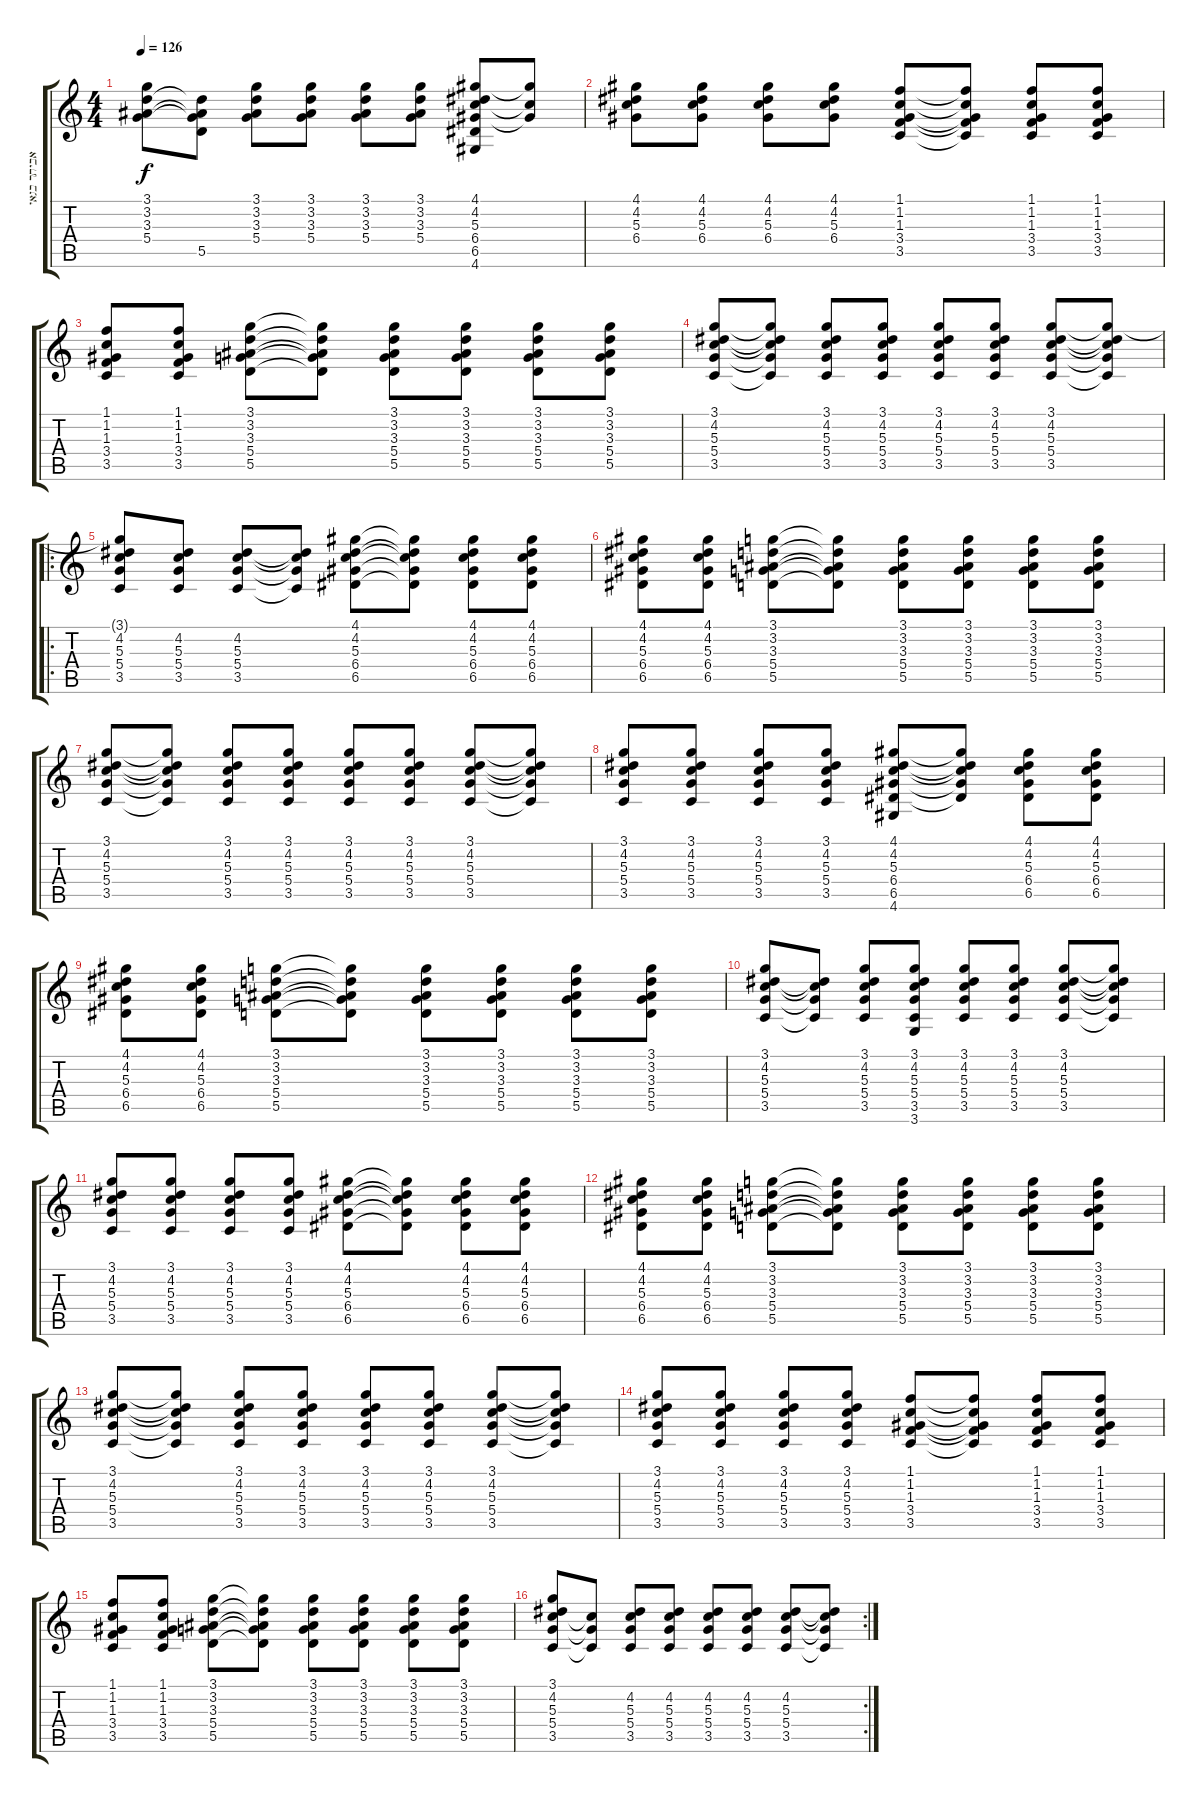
\track ("אביתר בנאי" "אביתר בנאי") {instrument electricguitarclean}
\staff {score tabs}
\tuning (E4 B3 G3 D3 A2 E2) {hide}
\ts (4 4)
\tempo 126
\clef g2
\ks c
(3.1 3.2 3.3 5.4).8{dy f} (3.2{t} 3.3{t} 5.4{t} 5.5{t}).8 (3.1 3.2 3.3 5.4).8 (3.1 3.2 3.3 5.4).8 (3.1 3.2 3.3 5.4).8 (3.1 3.2 3.3 5.4).8 (4.1 4.2 5.3 6.4 6.5 4.6).8 (4.1{t} 5.3{t} 6.4{t}).8 |
(4.1 4.2 5.3 6.4).8 (4.1 4.2 5.3 6.4).8 (4.1 4.2 5.3 6.4).8 (4.1 4.2 5.3 6.4).8 (1.1 1.2 1.3 3.4 3.5).8 (1.1{t} 1.2{t} 1.3{t} 3.4{t} 3.5{t}).8 (1.1 1.2 1.3 3.4 3.5).8 (1.1 1.2 1.3 3.4 3.5).8 |
(1.1 1.2 1.3 3.4 3.5).8 (1.1 1.2 1.3 3.4 3.5).8 (3.1 3.2 3.3 5.4 5.5).8 (3.1{t} 3.2{t} 3.3{t} 5.4{t} 5.5{t}).8 (3.1 3.2 3.3 5.4 5.5).8 (3.1 3.2 3.3 5.4 5.5).8 (3.1 3.2 3.3 5.4 5.5).8 (3.1 3.2 3.3 5.4 5.5).8 |
(3.1 4.2 5.3 5.4 3.5).8 (3.1{t} 4.2{t} 5.3{t} 5.4{t} 3.5{t}).8 (3.1 4.2 5.3 5.4 3.5).8 (3.1 4.2 5.3 5.4 3.5).8 (3.1 4.2 5.3 5.4 3.5).8 (3.1 4.2 5.3 5.4 3.5).8 (3.1 4.2 5.3 5.4 3.5).8 (3.1{t} 4.2{t} 5.3{t} 5.4{t} 3.5{t}).8 |
\ro
(3.1{t} 4.2 5.3 5.4 3.5).8 (4.2 5.3 5.4 3.5).8 (4.2 5.3 5.4 3.5).8 (4.2{t} 5.3{t} 5.4{t} 3.5{t}).8 (4.1 4.2 5.3 6.4 6.5).8 (4.1{t} 4.2{t} 5.3{t} 6.4{t} 6.5{t}).8 (4.1 4.2 5.3 6.4 6.5).8 (4.1 4.2 5.3 6.4 6.5).8 |
(4.1 4.2 5.3 6.4 6.5).8 (4.1 4.2 5.3 6.4 6.5).8 (3.1 3.2 3.3 5.4 5.5).8 (3.1{t} 3.2{t} 3.3{t} 5.4{t} 5.5{t}).8 (3.1 3.2 3.3 5.4 5.5).8 (3.1 3.2 3.3 5.4 5.5).8 (3.1 3.2 3.3 5.4 5.5).8 (3.1 3.2 3.3 5.4 5.5).8 |
(3.1 4.2 5.3 5.4 3.5).8 (3.1{t} 4.2{t} 5.3{t} 5.4{t} 3.5{t}).8 (3.1 4.2 5.3 5.4 3.5).8 (3.1 4.2 5.3 5.4 3.5).8 (3.1 4.2 5.3 5.4 3.5).8 (3.1 4.2 5.3 5.4 3.5).8 (3.1 4.2 5.3 5.4 3.5).8 (3.1{t} 4.2{t} 5.3{t} 5.4{t} 3.5{t}).8 |
(3.1 4.2 5.3 5.4 3.5).8 (3.1 4.2 5.3 5.4 3.5).8 (3.1 4.2 5.3 5.4 3.5).8 (3.1 4.2 5.3 5.4 3.5).8 (4.1 4.2 5.3 6.4 6.5 4.6).8 (4.1{t} 4.2{t} 5.3{t} 6.4{t} 6.5{t}).8 (4.1 4.2 5.3 6.4 6.5).8 (4.1 4.2 5.3 6.4 6.5).8 |
(4.1 4.2 5.3 6.4 6.5).8 (4.1 4.2 5.3 6.4 6.5).8 (3.1 3.2 3.3 5.4 5.5).8 (3.1{t} 3.2{t} 3.3{t} 5.4{t} 5.5{t}).8 (3.1 3.2 3.3 5.4 5.5).8 (3.1 3.2 3.3 5.4 5.5).8 (3.1 3.2 3.3 5.4 5.5).8 (3.1 3.2 3.3 5.4 5.5).8 |
(3.1 4.2 5.3 5.4 3.5).8 (4.2{t} 5.3{t} 5.4{t} 3.5{t}).8 (3.1 4.2 5.3 5.4 3.5).8 (3.1 4.2 5.3 5.4 3.5 3.6).8 (3.1 4.2 5.3 5.4 3.5).8 (3.1 4.2 5.3 5.4 3.5).8 (3.1 4.2 5.3 5.4 3.5).8 (3.1{t} 4.2{t} 5.3{t} 5.4{t} 3.5{t}).8 |
(3.1 4.2 5.3 5.4 3.5).8 (3.1 4.2 5.3 5.4 3.5).8 (3.1 4.2 5.3 5.4 3.5).8 (3.1 4.2 5.3 5.4 3.5).8 (4.1 4.2 5.3 6.4 6.5).8 (4.1{t} 4.2{t} 5.3{t} 6.4{t} 6.5{t}).8 (4.1 4.2 5.3 6.4 6.5).8 (4.1 4.2 5.3 6.4 6.5).8 |
(4.1 4.2 5.3 6.4 6.5).8 (4.1 4.2 5.3 6.4 6.5).8 (3.1 3.2 3.3 5.4 5.5).8 (3.1{t} 3.2{t} 3.3{t} 5.4{t} 5.5{t}).8 (3.1 3.2 3.3 5.4 5.5).8 (3.1 3.2 3.3 5.4 5.5).8 (3.1 3.2 3.3 5.4 5.5).8 (3.1 3.2 3.3 5.4 5.5).8 |
(3.1 4.2 5.3 5.4 3.5).8 (3.1{t} 4.2{t} 5.3{t} 5.4{t} 3.5{t}).8 (3.1 4.2 5.3 5.4 3.5).8 (3.1 4.2 5.3 5.4 3.5).8 (3.1 4.2 5.3 5.4 3.5).8 (3.1 4.2 5.3 5.4 3.5).8 (3.1 4.2 5.3 5.4 3.5).8 (3.1{t} 4.2{t} 5.3{t} 5.4{t} 3.5{t}).8 |
(3.1 4.2 5.3 5.4 3.5).8 (3.1 4.2 5.3 5.4 3.5).8 (3.1 4.2 5.3 5.4 3.5).8 (3.1 4.2 5.3 5.4 3.5).8 (1.1 1.2 1.3 3.4 3.5).8 (1.1{t} 1.2{t} 1.3{t} 3.4{t} 3.5{t}).8 (1.1 1.2 1.3 3.4 3.5).8 (1.1 1.2 1.3 3.4 3.5).8 |
(1.1 1.2 1.3 3.4 3.5).8 (1.1 1.2 1.3 3.4 3.5).8 (3.1 3.2 3.3 5.4 5.5).8 (3.1{t} 3.2{t} 3.3{t} 5.4{t} 5.5{t}).8 (3.1 3.2 3.3 5.4 5.5).8 (3.1 3.2 3.3 5.4 5.5).8 (3.1 3.2 3.3 5.4 5.5).8 (3.1 3.2 3.3 5.4 5.5).8 |
\rc 2
(3.1 4.2 5.3 5.4 3.5).8 (5.3{t} 5.4{t} 3.5{t}).8 (4.2 5.3 5.4 3.5).8 (4.2 5.3 5.4 3.5).8 (4.2 5.3 5.4 3.5).8 (4.2 5.3 5.4 3.5).8 (4.2 5.3 5.4 3.5).8 (4.2{t} 5.3{t} 5.4{t} 3.5{t}).8
